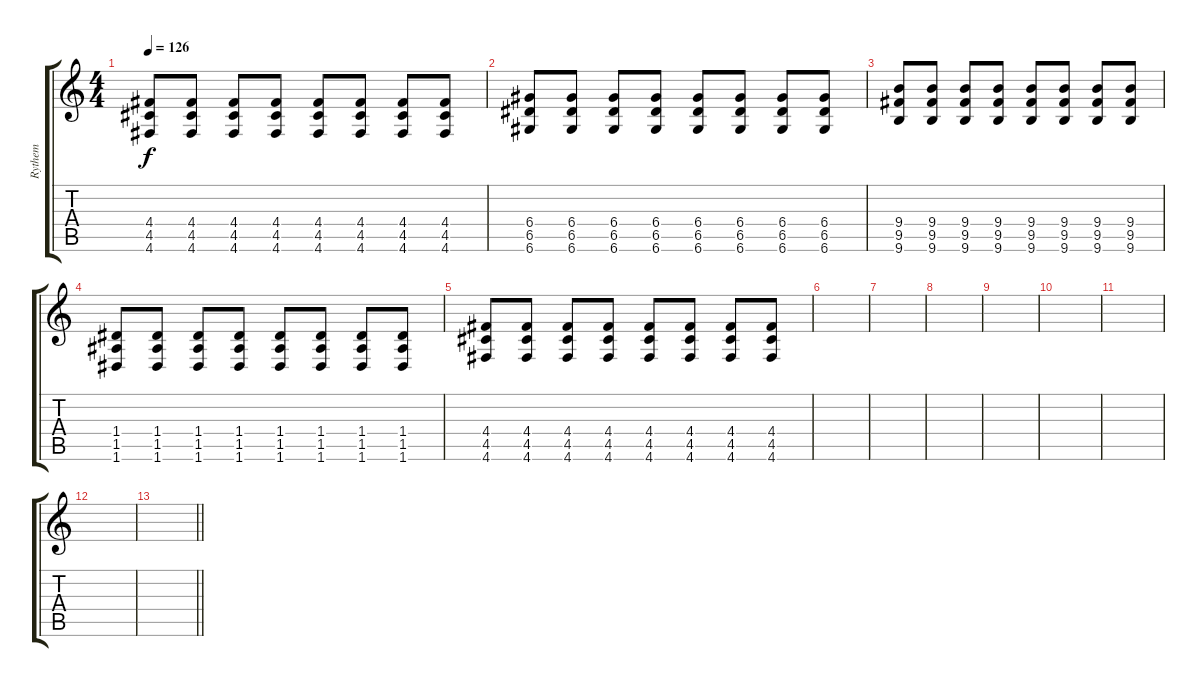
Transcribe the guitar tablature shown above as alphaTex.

\track ("Rythem" "Rythem") {instrument overdrivenguitar}
\staff {score tabs}
\tuning (E4 B3 G3 D3 A2 D2) {hide}
\ts (4 4)
\tempo 126
\clef g2
\ks c
(4.4 4.5 4.6).8{dy f} (4.4 4.5 4.6).8 (4.4 4.5 4.6).8 (4.4 4.5 4.6).8 (4.4 4.5 4.6).8 (4.4 4.5 4.6).8 (4.4 4.5 4.6).8 (4.4 4.5 4.6).8 |
(6.4 6.5 6.6).8 (6.4 6.5 6.6).8 (6.4 6.5 6.6).8 (6.4 6.5 6.6).8 (6.4 6.5 6.6).8 (6.4 6.5 6.6).8 (6.4 6.5 6.6).8 (6.4 6.5 6.6).8 |
(9.4 9.5 9.6).8 (9.4 9.5 9.6).8 (9.4 9.5 9.6).8 (9.4 9.5 9.6).8 (9.4 9.5 9.6).8 (9.4 9.5 9.6).8 (9.4 9.5 9.6).8 (9.4 9.5 9.6).8 |
(1.4 1.5 1.6).8 (1.4 1.5 1.6).8 (1.4 1.5 1.6).8 (1.4 1.5 1.6).8 (1.4 1.5 1.6).8 (1.4 1.5 1.6).8 (1.4 1.5 1.6).8 (1.4 1.5 1.6).8 |
(4.4 4.5 4.6).8 (4.4 4.5 4.6).8 (4.4 4.5 4.6).8 (4.4 4.5 4.6).8 (4.4 4.5 4.6).8 (4.4 4.5 4.6).8 (4.4 4.5 4.6).8 (4.4 4.5 4.6).8 |
|
|
|
|
|
|
|
\barLineRight lightlight
